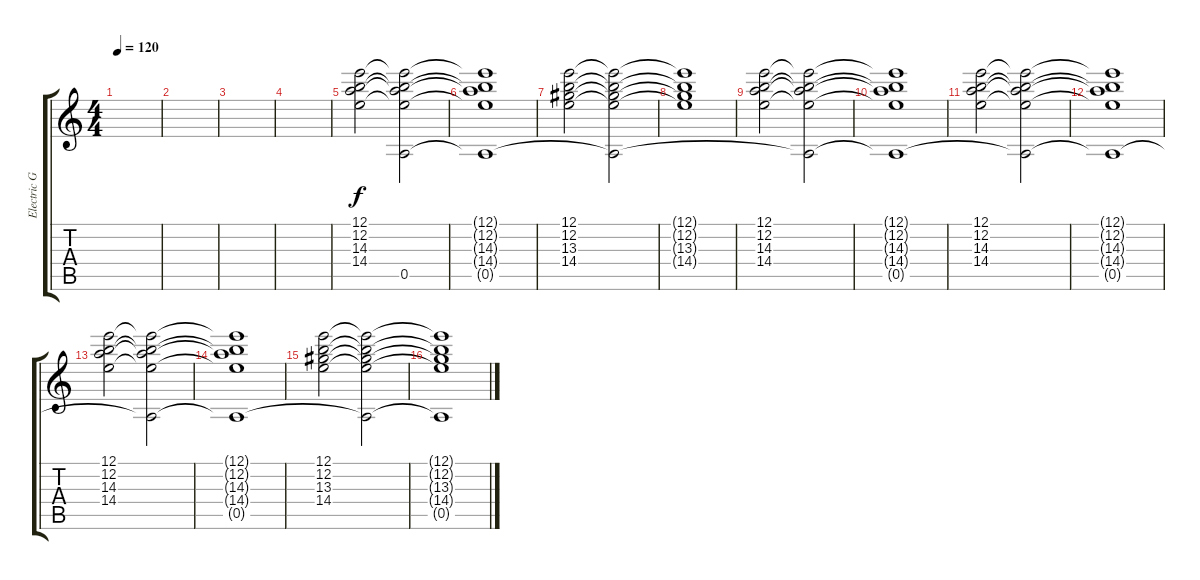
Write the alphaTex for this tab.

\track ("Electric Guitar" "Electric G") {instrument overdrivenguitar}
\staff {score tabs}
\tuning (E4 B3 G3 D3 A2 E2) {hide}
\ts (4 4)
\tempo 120
\clef g2
\ks c
|
|
|
|
(12.1 12.2 14.3 14.4).2{volume 8} (12.1{t} 12.2{t} 14.3{t} 14.4{t} 0.5).2{volume 0} |
(12.1{t} 12.2{t} 14.3{t} 14.4{t} 0.5{t}).1 |
(12.1 12.2 13.3 14.4).2{volume 8} (12.1{t} 12.2{t} 13.3{t} 14.4{t} 0.5{t}).2{volume 0} |
(12.1{t} 12.2{t} 13.3{t} 14.4{t}).1 |
(12.1 12.2 14.3 14.4).2{volume 8} (12.1{t} 12.2{t} 14.3{t} 14.4{t} 0.5{t}).2{volume 0} |
(12.1{t} 12.2{t} 14.3{t} 14.4{t} 0.5{t}).1 |
(12.1 12.2 14.3 14.4).2{volume 8} (12.1{t} 12.2{t} 14.3{t} 14.4{t} 0.5{t}).2{volume 0} |
(12.1{t} 12.2{t} 14.3{t} 14.4{t} 0.5{t}).1 |
(12.1 12.2 14.3 14.4).2{volume 8} (12.1{t} 12.2{t} 14.3{t} 14.4{t} 0.5{t}).2{volume 0} |
(12.1{t} 12.2{t} 14.3{t} 14.4{t} 0.5{t}).1 |
(12.1 12.2 13.3 14.4).2{volume 8} (12.1{t} 12.2{t} 13.3{t} 14.4{t} 0.5{t}).2{volume 0} |
(12.1{t} 12.2{t} 13.3{t} 14.4{t} 0.5{t}).1
